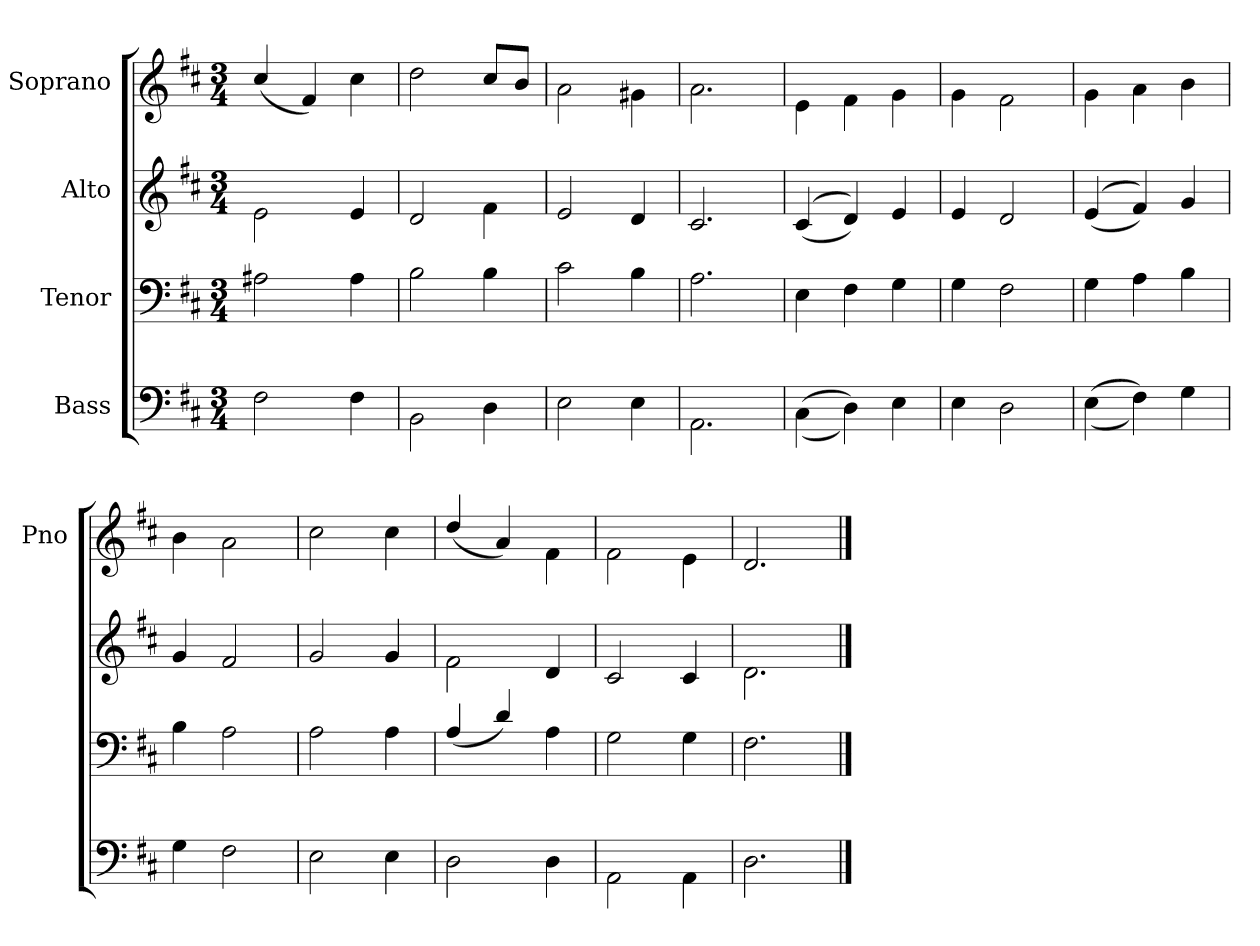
**kern	**kern	**kern	**kern
*part4	*part3	*part2	*part1
*staff4	*staff3	*staff2	*staff1
*I"Bass	*I"Tenor	*I"Alto	*I"Soprano
*	*	*	*I'Pno
*clefF4	*clefF4	*clefG2	*clefG2
*k[f#c#]	*k[f#c#]	*k[f#c#]	*k[f#c#]
*D:	*D:	*D:	*D:
*M3/4	*M3/4	*M3/4	*M3/4
=	=	=	=
2F#\	2A#X\	2e\	(>4cc#/
.	.	.	4f#/)
4F#\	4A#\	4e/	4cc#\
=	=	=	=
2BB\	2B\	2d/	2dd\
4D\	4B\	4f#\	8cc#/L
.	.	.	8b/J
=	=	=	=
2E\	2c#\	2e/	2a\
4E\	4B\	4d/	4g#X\
=	=	=	=
2.AA\	2.A\	2.c#/	2.a\
=	=	=	=
(<(>4C#\	4E\	(>(<4c#/	4e\
4D\))	4F#\	4d/))	4f#\
4E\	4G\	4e/	4g\
=	=	=	=
4E\	4G\	4e/	4g\
2D\	2F#\	2d/	2f#\
=	=	=	=
(<(>4E\	4G\	(>(<4e/	4g\
4F#\))	4A\	4f#/))	4a\
4G\	4B\	4g/	4b\
=	=	=	=
4G\	4B\	4g/	4b\
2F#\	2A\	2f#/	2a\
=	=	=	=
2E\	2A\	2g/	2cc#\
4E\	4A\	4g/	4cc#\
=	=	=	=
2D\	(>4A/	2f#\	(>4dd/
.	4d/)	.	4a/)
4D\	4A\	4d/	4f#\
=	=	=	=
2AA\	2G\	2c#/	2f#\
4AA\	4G\	4c#/	4e\
=	=	=	=
2.D\	2.F#\	2.d\	2.d/
==	==	==	==
*-	*-	*-	*-
